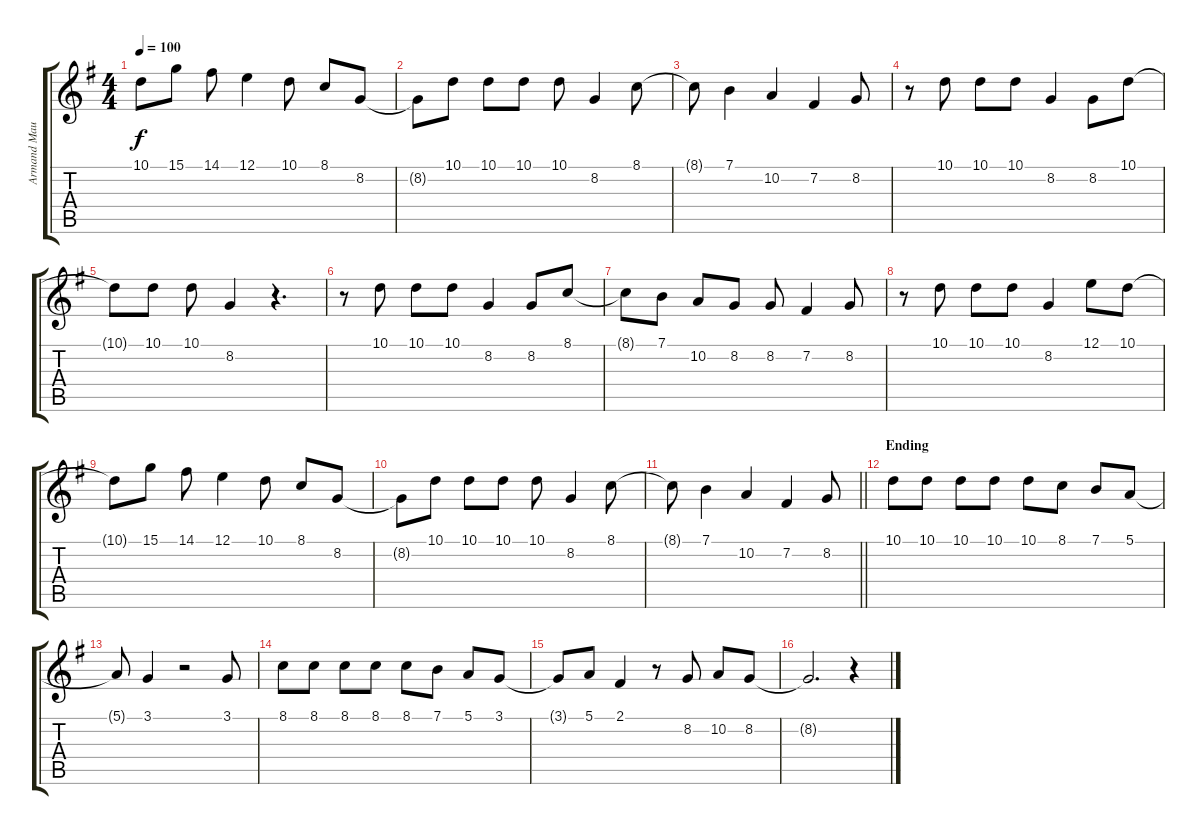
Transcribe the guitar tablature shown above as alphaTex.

\track ("Armand Maulana" "Armand Mau") {instrument cello}
\staff {score tabs}
\tuning (E4 B3 G3 D3 A2 E2) {hide}
\ts (4 4)
\tempo 100
\clef g2
\ks g
10.1{t}.8{dy f} 15.1.8 14.1.8 12.1.4 10.1.8 8.1.8 8.2.8 |
8.2{t}.8 10.1.8 10.1.8 10.1.8 10.1.8 8.2.4 8.1.8 |
8.1{t}.8 7.1.4 10.2.4 7.2.4 8.2.8 |
r.8 10.1.8 10.1.8 10.1.8 8.2.4 8.2.8 10.1.8 |
10.1{t}.8 10.1.8 10.1.8 8.2.4 r.4{d} |
r.8 10.1.8 10.1.8 10.1.8 8.2.4 8.2.8 8.1.8 |
8.1{t}.8 7.1.8 10.2.8 8.2.8 8.2.8 7.2.4 8.2.8 |
r.8 10.1.8 10.1.8 10.1.8 8.2.4 12.1.8 10.1.8 |
10.1{t}.8 15.1.8 14.1.8 12.1.4 10.1.8 8.1.8 8.2.8 |
8.2{t}.8 10.1.8 10.1.8 10.1.8 10.1.8 8.2.4 8.1.8 |
\barLineRight lightlight
8.1{t}.8 7.1.4 10.2.4 7.2.4 8.2.8 |
\section ("" "Ending")
10.1.8 10.1.8 10.1.8 10.1.8 10.1.8 8.1.8 7.1.8 5.1.8 |
5.1{t}.8 3.1.4 r.2 3.1.8 |
8.1.8 8.1.8 8.1.8 8.1.8 8.1.8 7.1.8 5.1.8 3.1.8 |
3.1{t}.8 5.1.8 2.1.4 r.8 8.2.8 10.2.8 8.2.8 |
8.2{t}.2{d} r.4
